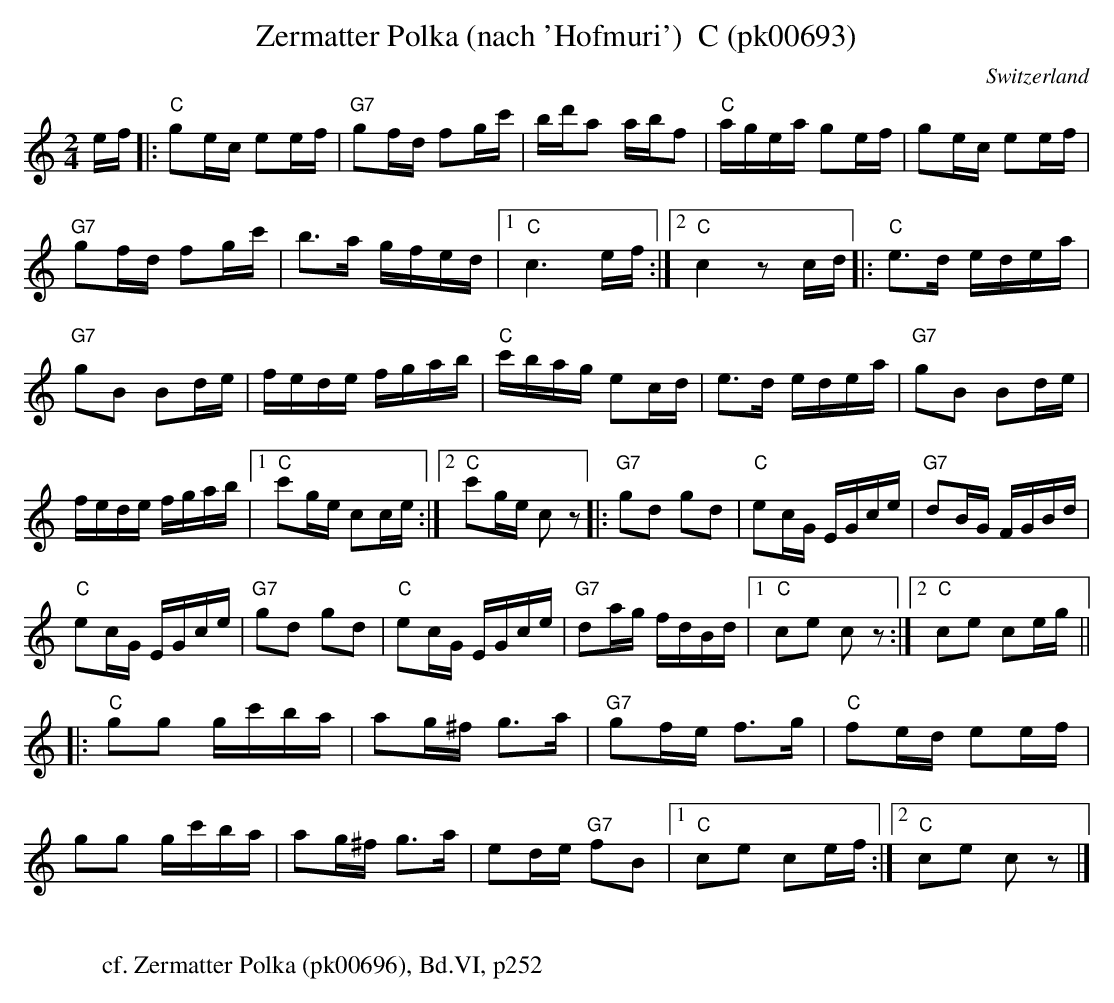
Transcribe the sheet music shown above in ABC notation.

X:1
T:Zermatter Polka (nach 'Hofmuri')  C (pk00693)
O:Switzerland
M:2/4
L:1/16
K:C major
ef |: "C"g2ec e2ef | "G7"g2fd f2gc' | bd'a2 abf2 | "C"agea g2ef | g2ec e2ef |
"G7"g2fd f2gc' | b3a gfed |1 "C"c6ef :|2 "C"c4z2cd |: "C"e3d edea |
"G7"g2B2 B2de | fede fgab | "C"c'bag e2cd | e3d edea | "G7"g2B2 B2de |
fede fgab |1 "C"c'2ge c2ce :|2 "C"c'2ge c2z2 |: "G7"g2d2 g2d2 | "C"e2cG EGce | "G7"d2BG FGBd |
"C"e2cG EGce | "G7"g2d2 g2d2 | "C"e2cG EGce | "G7"d2ag fdBd |1 "C"c2e2 c2z2 :|2 "C"c2e2 c2eg ||
|: "C"g2g2 gc'ba | a2g^f g3a | "G7"g2fe f3g | "C"f2ed e2ef |
g2g2 gc'ba | a2g^f g3a | e2de "G7"f2B2 |1 "C"c2e2 c2ef :|2 "C"c2e2 c2z2 |]
W:
W: cf. Zermatter Polka (pk00696), Bd.VI, p252
